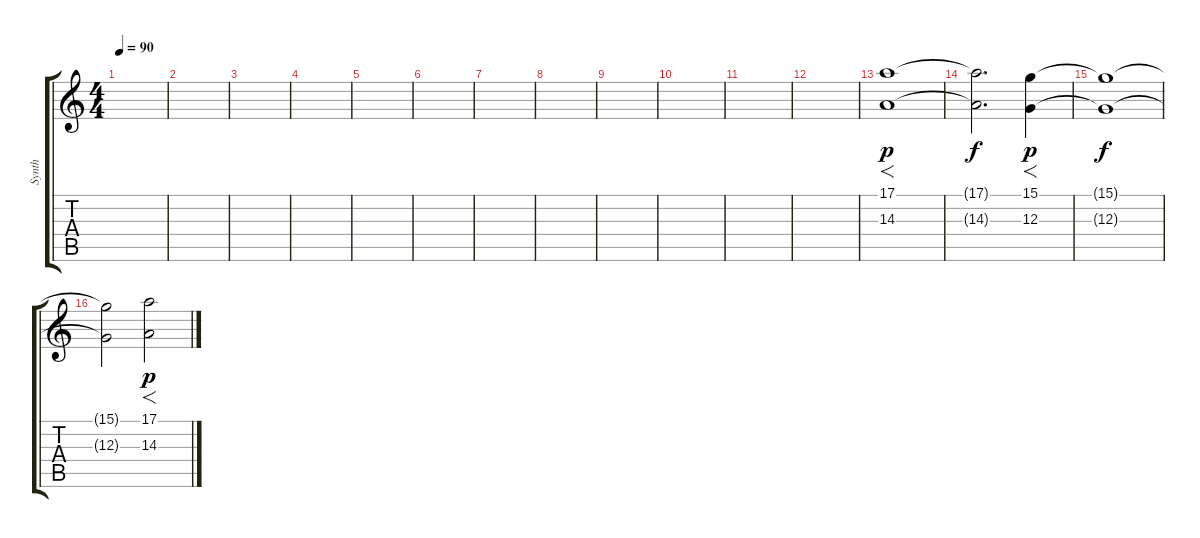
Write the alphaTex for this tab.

\track ("Synth" "Synth") {instrument pad2warm}
\staff {score tabs}
\tuning (E4 B3 G3 D3 A2 E2) {hide}
\ts (4 4)
\tempo 90
\clef g2
\ks c
|
|
|
|
|
|
|
|
|
|
|
|
(17.1 14.3).1{f dy p volume 4 instrument pad8sweep} |
(17.1{t} 14.3{t}).2{d dy f} (15.1 12.3).4{f dy p} |
(15.1{t} 12.3{t}).1{dy f} |
(15.1{t} 12.3{t}).2 (17.1 14.3).2{f dy p}
